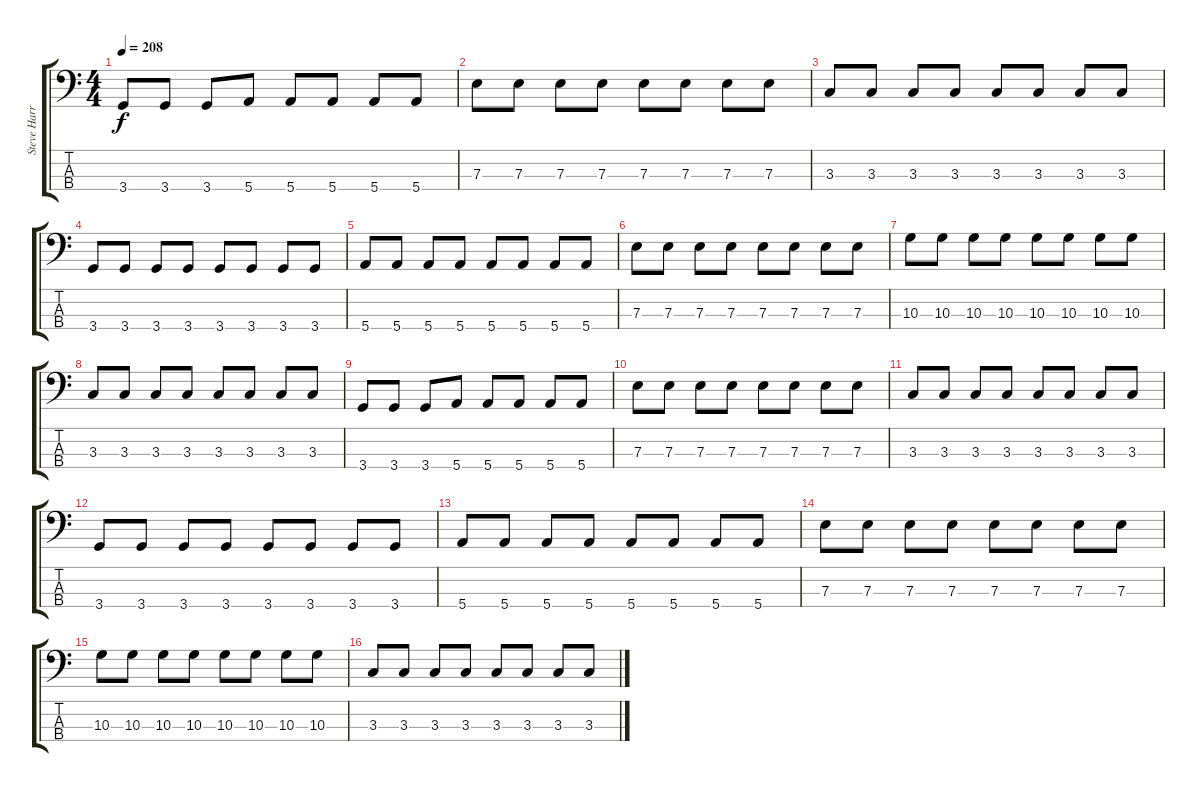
\track ("Steve Harris" "Steve Harr") {instrument electricbassfinger}
\staff {score tabs}
\tuning (G2 D2 A1 E1) {hide}
\ts (4 4)
\tempo 208
\clef f4
\ks c
3.4.8{dy f} 3.4.8 3.4.8 5.4.8 5.4.8 5.4.8 5.4.8 5.4.8 |
7.3.8 7.3.8 7.3.8 7.3.8 7.3.8 7.3.8 7.3.8 7.3.8 |
3.3.8 3.3.8 3.3.8 3.3.8 3.3.8 3.3.8 3.3.8 3.3.8 |
3.4.8 3.4.8 3.4.8 3.4.8 3.4.8 3.4.8 3.4.8 3.4.8 |
5.4.8 5.4.8 5.4.8 5.4.8 5.4.8 5.4.8 5.4.8 5.4.8 |
7.3.8 7.3.8 7.3.8 7.3.8 7.3.8 7.3.8 7.3.8 7.3.8 |
10.3.8 10.3.8 10.3.8 10.3.8 10.3.8 10.3.8 10.3.8 10.3.8 |
3.3.8 3.3.8 3.3.8 3.3.8 3.3.8 3.3.8 3.3.8 3.3.8 |
3.4.8 3.4.8 3.4.8 5.4.8 5.4.8 5.4.8 5.4.8 5.4.8 |
7.3.8 7.3.8 7.3.8 7.3.8 7.3.8 7.3.8 7.3.8 7.3.8 |
3.3.8 3.3.8 3.3.8 3.3.8 3.3.8 3.3.8 3.3.8 3.3.8 |
3.4.8 3.4.8 3.4.8 3.4.8 3.4.8 3.4.8 3.4.8 3.4.8 |
5.4.8 5.4.8 5.4.8 5.4.8 5.4.8 5.4.8 5.4.8 5.4.8 |
7.3.8 7.3.8 7.3.8 7.3.8 7.3.8 7.3.8 7.3.8 7.3.8 |
10.3.8 10.3.8 10.3.8 10.3.8 10.3.8 10.3.8 10.3.8 10.3.8 |
3.3.8 3.3.8 3.3.8 3.3.8 3.3.8 3.3.8 3.3.8 3.3.8
